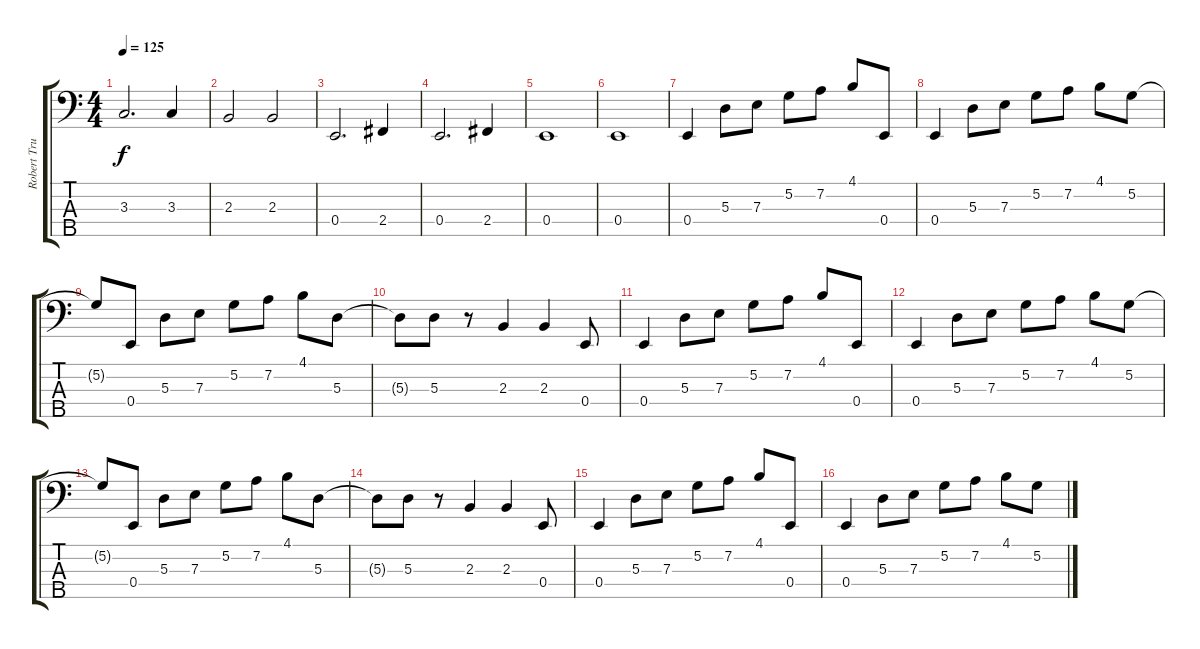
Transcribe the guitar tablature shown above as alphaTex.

\track ("Robert Trujillo" "Robert Tru") {instrument electricbassfinger}
\staff {score tabs}
\tuning (G2 D2 A1 E1 B0) {hide}
\ts (4 4)
\tempo 125
\clef f4
\ks c
3.3.2{d dy f} 3.3.4 |
2.3.2 2.3.2 |
0.4.2{d} 2.4.4 |
0.4.2{d} 2.4.4 |
0.4.1 |
0.4.1 |
0.4.4 5.3.8 7.3.8 5.2.8 7.2.8 4.1.8 0.4.8 |
0.4.4 5.3.8 7.3.8 5.2.8 7.2.8 4.1.8 5.2.8 |
5.2{t}.8 0.4.8 5.3.8 7.3.8 5.2.8 7.2.8 4.1.8 5.3.8 |
5.3{t}.8 5.3.8 r.8 2.3.4 2.3.4 0.4.8 |
0.4.4 5.3.8 7.3.8 5.2.8 7.2.8 4.1.8 0.4.8 |
0.4.4 5.3.8 7.3.8 5.2.8 7.2.8 4.1.8 5.2.8 |
5.2{t}.8 0.4.8 5.3.8 7.3.8 5.2.8 7.2.8 4.1.8 5.3.8 |
5.3{t}.8 5.3.8 r.8 2.3.4 2.3.4 0.4.8 |
0.4.4 5.3.8 7.3.8 5.2.8 7.2.8 4.1.8 0.4.8 |
0.4.4 5.3.8 7.3.8 5.2.8 7.2.8 4.1.8 5.2.8
